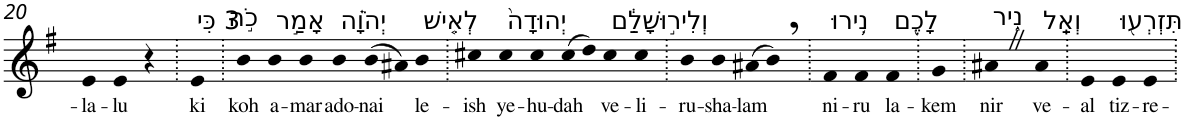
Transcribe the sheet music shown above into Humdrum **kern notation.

**kern	**text
*part1	*part1
*staff1	*staff1
*I"Piano	*
*I'Pno	*
!!LO:PB:g=z
*clefG2	*
*k[f#]	*
*G:	*
=20	=20
!	!LO:LY:b
4e	-la-
!	!LO:LY:b
4e	-lu
4r	.
=21.	=21.
!LO:TX:a:t=3 כִּי	!
!	!LO:LY:b
4e	ki
=22.	=22.
!LO:TX:a:t=כֹ֣ה	!
!	!LO:LY:b
4b	koh
!LO:TX:a:t=אָמַ֣ר	!
!	!LO:LY:b
4b	a-
!	!LO:LY:b
4b	-mar
!LO:TX:a:t=יְהֹוָ֗ה	!
!	!LO:LY:b
4b	ado-
!	!LO:LY:b
(>8b	-nai
8a#X)	.
!LO:TX:a:t=לְאִ֤ישׁ	!
!	!LO:LY:b
4b	le-
=23.	=23.
!	!LO:LY:b
4cc#X	-ish
!LO:TX:a:t=יְהוּדָה֙	!
!	!LO:LY:b
4cc#	ye-
!	!LO:LY:b
4cc#	-hu-
!	!LO:LY:b
(>8cc#	-dah
8dd)	.
!LO:TX:a:t=וְלִיר֣וּשָׁלִַ֔ם	!
!	!LO:LY:b
4cc#	ve-
!	!LO:LY:b
4cc#	-li-
=24.	=24.
!	!LO:LY:b
4b	-ru-
!	!LO:LY:b
4b	-sha-
!	!LO:LY:b
(>8a#X	-lam
8b,)	.
=25.	=25.
!LO:TX:a:t=נִ֥ירוּ	!
!	!LO:LY:b
4f#	ni-
!	!LO:LY:b
4f#	-ru
!LO:TX:a:t=לָכֶ֖ם	!
!	!LO:LY:b
4f#	la-
=26.	=26.
!	!LO:LY:b
4g	-kem
=27.	=27.
!LO:TX:a:t=נִ֑יר	!
!	!LO:LY:b
4a#XZ	nir
!LO:TX:a:t=וְאַֽל	!
!	!LO:LY:b
4a#	ve-
=28.	=28.
!	!LO:LY:b
4e	-al
!LO:TX:a:t=תִּזְרְע֖וּ	!
!	!LO:LY:b
4e	tiz-
!	!LO:LY:b
4e	-re-
=.	=.
*-	*-
